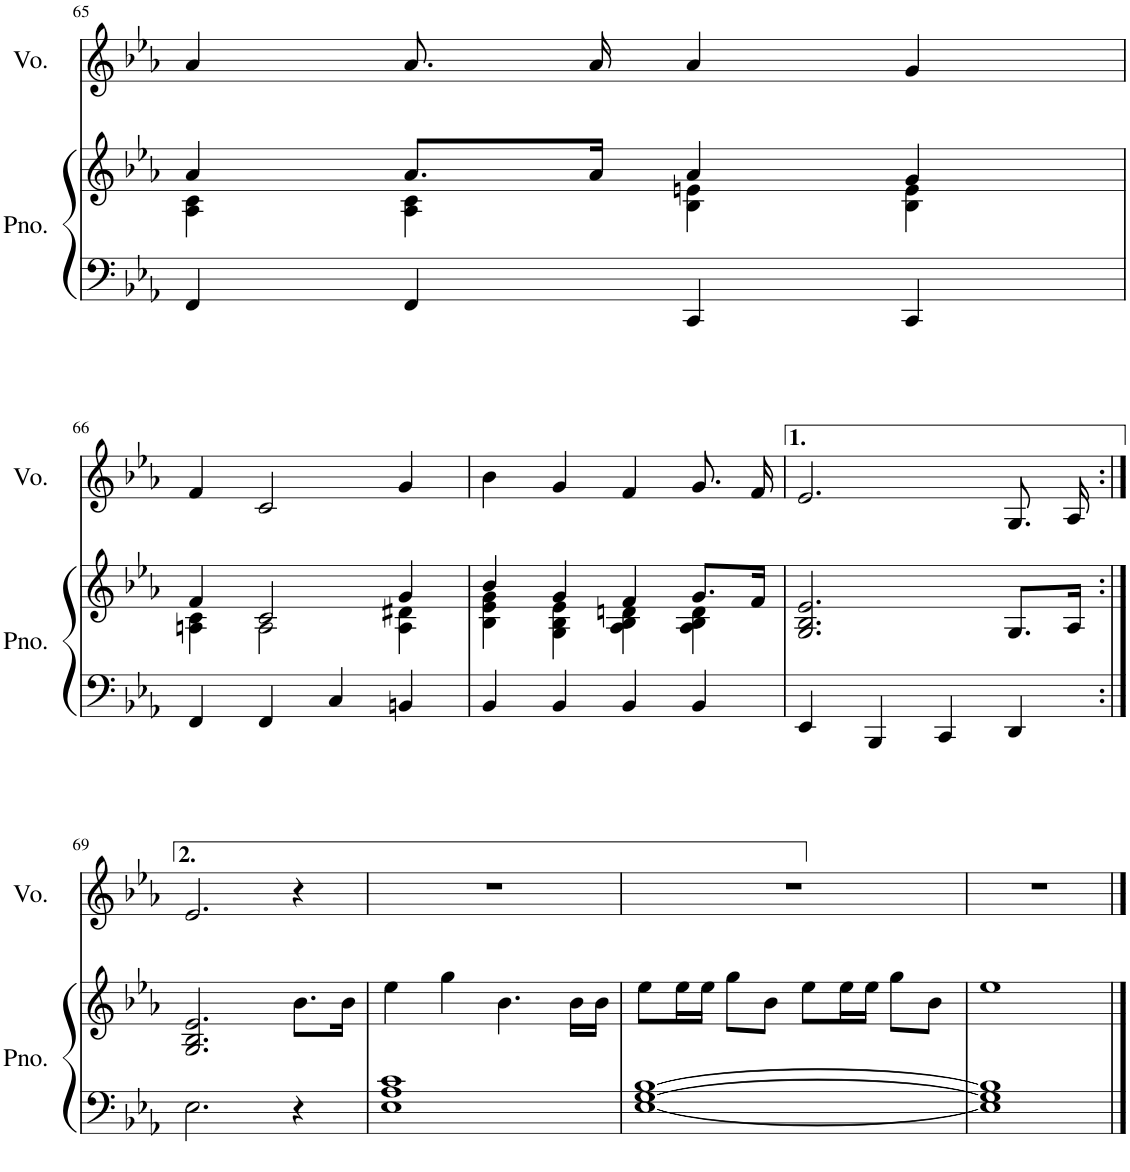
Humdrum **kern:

**kern	**kern	**kern
*part2	*part2	*part1
*staff3	*staff2	*staff1
*I"Piano	*	*I"Voice
*I'Pno.	*	*I'Vo.
!!LO:PB:g=z
*clefF4	*clefG2	*clefG2
*k[b-e-a-]	*k[b-e-a-]	*k[b-e-a-]
*M4/4	*M4/4	*M4/4
=65	=65	=65
*	*^	*
4FF/	4a-/	4A-\ 4c\	4a-/
4FF/	8.a-/L	4A-\ 4c\	8.a-/L
.	16a-/Jk	.	16a-/Jk
4CC/	4a-/	4B-\ 4en\	4a-/
4CC/	4g/	4B-\ 4e\	4g/
!!LO:LB:g=z
=66	=66	=66	=66
4FF/	4f/	4An\ 4c\	4f/
4FF/	2c/	2A\	2c/
4C/	.	.	.
4BBn/	4g/	4A\ 4d#X\	4g/
=67	=67	=67	=67
4BB-/	4b-/	4B-\ 4e-\ 4g\	4b-\
4BB-/	4g/	4G\ 4B-\ 4e-\	4g/
4BB-/	4f/	4A-\ 4B-\ 4dn\	4f/
4BB-/	8.g/L	4A-\ 4B-\ 4d\	8.g/L
.	16f/Jk	.	16f/Jk
*	*v	*v	*
=68	=68	=68
4EE-/	2.G/ 2.B-/ 2.e-/	2.e-/
4BBB-/	.	.
4CC/	.	.
4DD/	8.G/L	8.G/L
.	16A-/Jk	16A-/Jk
!!LO:LB:g=z
=69:|!	=69:|!	=69:|!
2.E-\	2.G/ 2.B-/ 2.e-/	2.e-/
4r	8.b-\L	4r
.	16b-\Jk	.
=70	=70	=70
1E- 1A- 1c	4ee-\	1r
.	4gg\	.
.	4.b-\	.
.	16b-\LL	.
.	16b-\JJ	.
=71	=71	=71
[1E- [1G [1B-	8ee-\L	1r
.	16ee-\L	.
.	16ee-\JJ	.
.	8gg\L	.
.	8b-\J	.
.	8ee-\L	.
.	16ee-\L	.
.	16ee-\JJ	.
.	8gg\L	.
.	8b-\J	.
=72	=72	=72
1E-] 1G] 1B-]	1ee-	1r
==	==	==
*-	*-	*-
